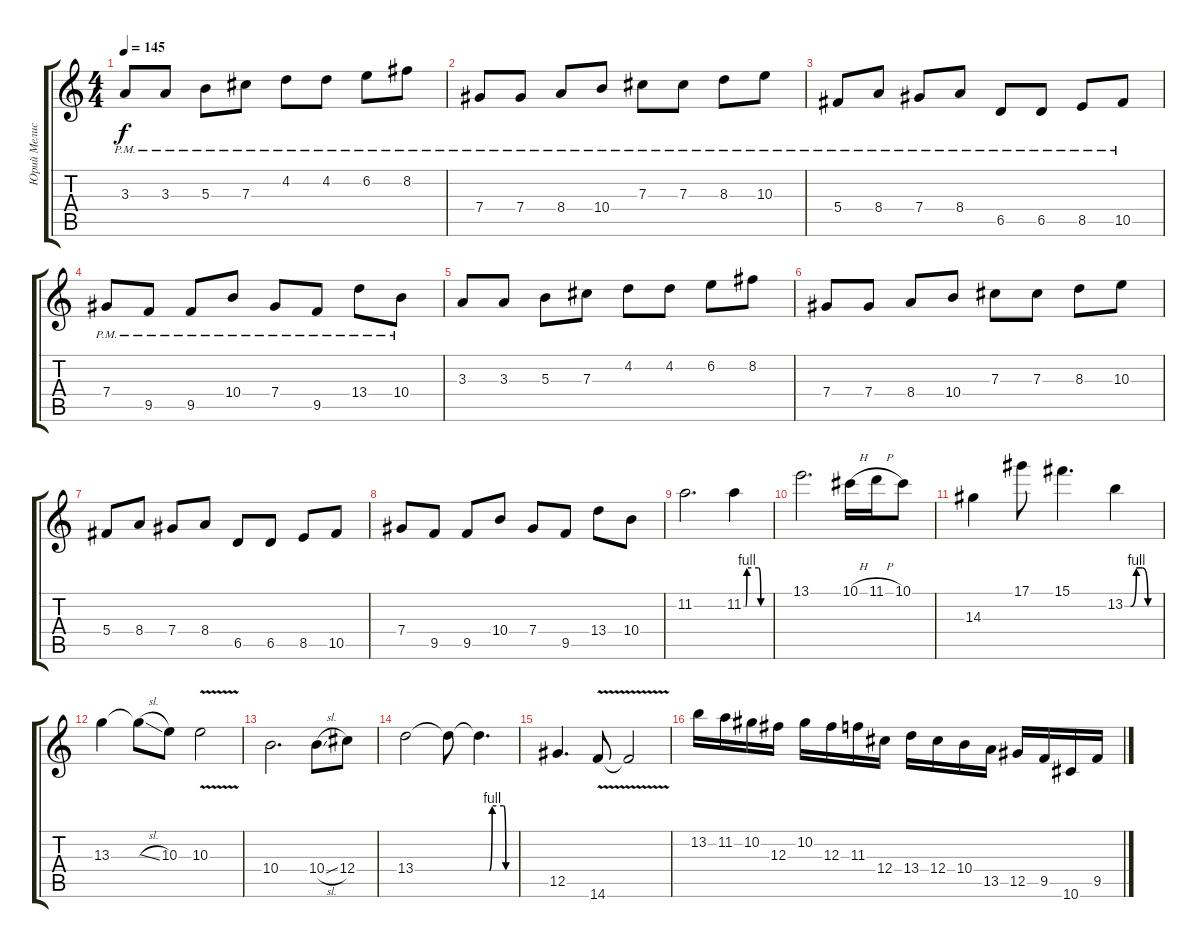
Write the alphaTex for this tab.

\track ("Юрий Мелисов" "Юрий Мелис") {instrument distortionguitar}
\staff {score tabs}
\tuning (Eb4 Bb3 Gb3 Db3 Ab2 Eb2) {hide}
\ts (4 4)
\tempo 145
\clef g2
\ks c
3.3{pm}.8{dy f balance 3 instrument distortionguitar} 3.3{pm}.8 5.3{pm}.8 7.3{pm}.8 4.2{pm}.8 4.2{pm}.8 6.2{pm}.8 8.2{pm}.8 |
7.4{pm}.8 7.4{pm}.8 8.4{pm}.8 10.4{pm}.8 7.3{pm}.8 7.3{pm}.8 8.3{pm}.8 10.3{pm}.8 |
5.4{pm}.8 8.4{pm}.8 7.4{pm}.8 8.4{pm}.8 6.5{pm}.8 6.5{pm}.8 8.5{pm}.8 10.5{pm}.8 |
7.4{pm}.8 9.5{pm}.8 9.5{pm}.8 10.4{pm}.8 7.4{pm}.8 9.5{pm}.8 13.4{pm}.8 10.4{pm}.8 |
3.3.8 3.3.8 5.3.8 7.3.8 4.2.8 4.2.8 6.2.8 8.2.8 |
7.4.8 7.4.8 8.4.8 10.4.8 7.3.8 7.3.8 8.3.8 10.3.8 |
5.4.8 8.4.8 7.4.8 8.4.8 6.5.8 6.5.8 8.5.8 10.5.8 |
7.4.8 9.5.8 9.5.8 10.4.8 7.4.8 9.5.8 13.4.8 10.4.8 |
11.2.2{d balance 8} 11.2{be (custom 0 0 5 0 8 4 35 4 40 0 50 0 60 0)}.4 |
13.1.2{d} 10.1{h}.16 11.1{h}.16 10.1.8 |
14.3.4 17.1.8 15.1.4{d} 13.2{be (custom 0 0 10 0 20 4 30 4 40 0 60 0)}.4 |
13.3.4 13.3{sl t}.8 10.3.8 10.3{v}.2 |
10.4.2{d} 10.4{sl}.8 12.4.8 |
13.4.2 13.4{t}.8 13.4{be (custom 0 0 15 0 20 4 40 4 44 0 60 0) t}.4{d} |
12.5.4{d} 14.6{v}.8 14.6{t}.2 |
13.2.16 11.2.16 10.2.16 12.3.16 10.2.16 12.3.16 11.3.16 12.4.16 13.4.16 12.4.16 10.4.16 13.5.16 12.5.16 9.5.16 10.6.16 9.5.16
